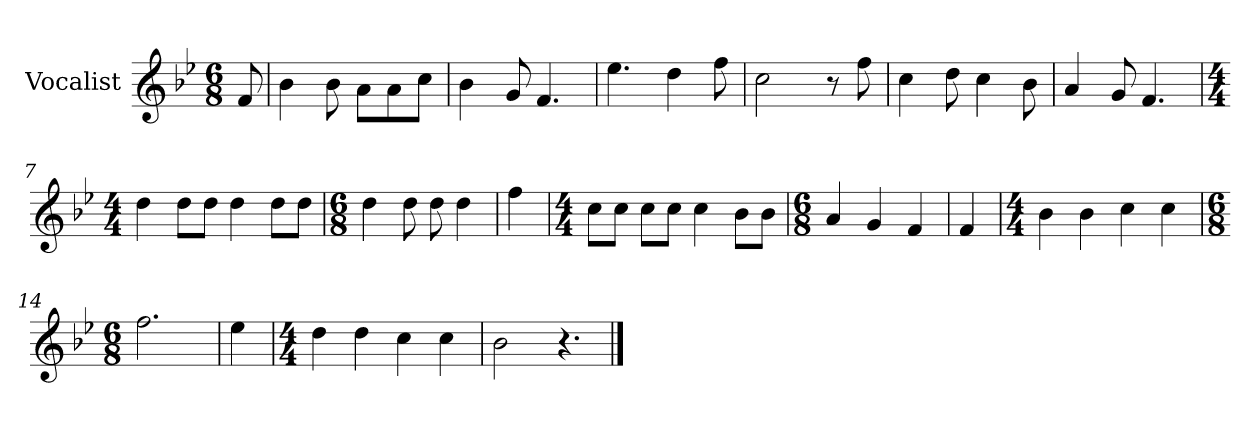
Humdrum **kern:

**kern
*part1
*staff1
*I"Vocalist
*k[b-e-]
*B-:
*M6/8
=
8f
=1
4b-
8b-
8aL
8a
8ccJ
=2
4b-
8g
4.f
=3
4.ee-
4dd
8ff
=4
2cc
8r
8ff
=5
4cc
8dd
4cc
8b-
=6
4a
8g
4.f
=7
*M4/4
4dd
8ddL
8ddJ
4dd
8ddL
8ddJ
=8
*M6/8
4dd
8dd
8dd
4dd
=9
4ff
=10
*M4/4
8ccL
8ccJ
8ccL
8ccJ
4cc
8b-L
8b-J
=11
*M6/8
4a
4g
4f
=12
4f
=13
*M4/4
4b-
4b-
4cc
4cc
=14
*M6/8
2.ff
=15
4ee-
=16
*M4/4
4dd
4dd
4cc
4cc
=17
2b-
4.r
==
*-
